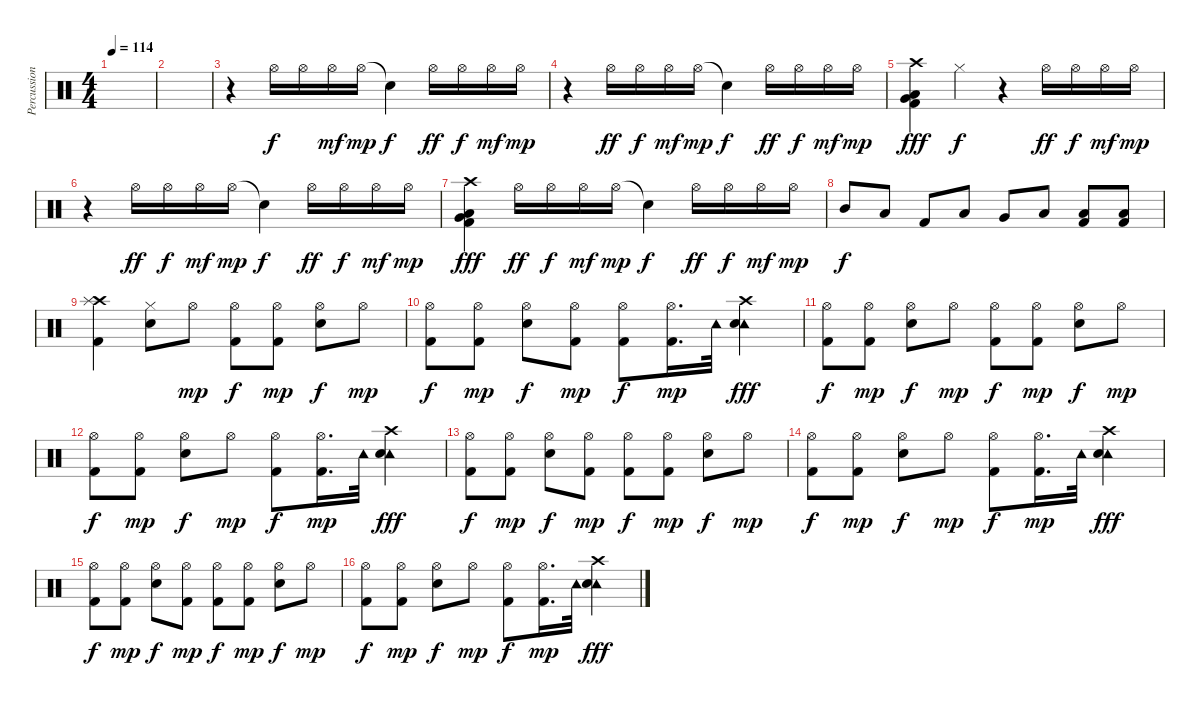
\track ("Percussion" "Percussion") {instrument percussion}
\staff {score}
\articulation defaults
\ts (4 4)
\tempo 114
\clef neutral
\ks c
|
|
r.4 "Hi-Hat (open)".16 "Hi-Hat (open)".16{dy f} "Hi-Hat (open)".16{dy mf} "Hi-Hat (open)".16{dy mp} "Snare (hit)"{t}.4{dy f} "Hi-Hat (open)".16{dy ff} "Hi-Hat (open)".16{dy f} "Hi-Hat (open)".16{dy mf} "Hi-Hat (open)".16{dy mp} |
r.4 "Hi-Hat (open)".16{dy ff} "Hi-Hat (open)".16{dy f} "Hi-Hat (open)".16{dy mf} "Hi-Hat (open)".16{dy mp} "Snare (hit)"{t}.4{dy f} "Hi-Hat (open)".16{dy ff} "Hi-Hat (open)".16{dy f} "Hi-Hat (open)".16{dy mf} "Hi-Hat (open)".16{dy mp} |
("Crash high (hit)" "Low Tom (hit)" "Very Low Tom (hit)" "Kick (hit) 2").4{dy fff} "Hi-Hat (closed)".4{dy f} r.4 "Hi-Hat (open)".16{dy ff} "Hi-Hat (open)".16{dy f} "Hi-Hat (open)".16{dy mf} "Hi-Hat (open)".16{dy mp} |
r.4 "Hi-Hat (open)".16{dy ff} "Hi-Hat (open)".16{dy f} "Hi-Hat (open)".16{dy mf} "Hi-Hat (open)".16{dy mp} "Snare (hit)"{t}.4{dy f} "Hi-Hat (open)".16{dy ff} "Hi-Hat (open)".16{dy f} "Hi-Hat (open)".16{dy mf} "Hi-Hat (open)".16{dy mp} |
("Crash high (hit)" "Very Low Tom (hit)" "Low Tom (hit)" "Kick (hit) 2").4{dy fff} "Hi-Hat (open)".16{dy ff} "Hi-Hat (open)".16{dy f} "Hi-Hat (open)".16{dy mf} "Hi-Hat (open)".16{dy mp} "Snare (hit)"{t}.4{dy f} "Hi-Hat (open)".16{dy ff} "Hi-Hat (open)".16{dy f} "Hi-Hat (open)".16{dy mf} "Hi-Hat (open)".16{dy mp} |
"Mid Tom (hit)".8{dy f} "Low Tom (hit)".8 "Kick (hit) 2".8 "Low Tom (hit)".8 "Very Low Tom (hit)".8 "Low Floor Tom (hit)".8 ("Low Floor Tom (hit)" "Kick (hit) 2").8 ("Low Floor Tom (hit)" "Kick (hit) 2").8 |
("Crash high (hit)" "Splash (hit)" "Kick (hit) 2").4 ("Hi-Hat (closed)" "Snare (hit) 2").8 "Hi-Hat (open)".8{dy mp} ("Hi-Hat (open)" "Kick (hit) 2").8{dy f} ("Hi-Hat (open)" "Kick (hit) 2").8{dy mp} ("Hi-Hat (open)" "Snare (hit) 2").8{dy f} "Hi-Hat (open)".8{dy mp} |
("Hi-Hat (open)" "Kick (hit) 2").8{dy f} ("Hi-Hat (open)" "Kick (hit) 2").8{dy mp} ("Hi-Hat (open)" "Snare (hit) 2").8{dy f} ("Hi-Hat (open)" "Kick (hit) 2").8{dy mp} ("Hi-Hat (open)" "Kick (hit) 2").8{dy f} ("Hi-Hat (open)" "Kick (hit) 2").16{d dy mp} "Tambourine (hit)".32 ("Crash high (hit)" "Tambourine (hit)" "Snare (hit) 2").4{dy fff} |
("Hi-Hat (open)" "Kick (hit) 2").8{dy f} ("Hi-Hat (open)" "Kick (hit) 2").8{dy mp} ("Hi-Hat (open)" "Snare (hit) 2").8{dy f} "Hi-Hat (open)".8{dy mp} ("Hi-Hat (open)" "Kick (hit) 2").8{dy f} ("Hi-Hat (open)" "Kick (hit) 2").8{dy mp} ("Hi-Hat (open)" "Snare (hit) 2").8{dy f} "Hi-Hat (open)".8{dy mp} |
("Hi-Hat (open)" "Kick (hit) 2").8{dy f} ("Hi-Hat (open)" "Kick (hit) 2").8{dy mp} ("Hi-Hat (open)" "Snare (hit) 2").8{dy f} "Hi-Hat (open)".8{dy mp} ("Hi-Hat (open)" "Kick (hit) 2").8{dy f} ("Hi-Hat (open)" "Kick (hit) 2").16{d dy mp} "Tambourine (hit)".32 ("Crash high (hit)" "Tambourine (hit)" "Snare (hit) 2").4{dy fff} |
("Hi-Hat (open)" "Kick (hit) 2").8{dy f} ("Hi-Hat (open)" "Kick (hit) 2").8{dy mp} ("Hi-Hat (open)" "Snare (hit) 2").8{dy f} ("Hi-Hat (open)" "Kick (hit) 2").8{dy mp} ("Hi-Hat (open)" "Kick (hit) 2").8{dy f} ("Hi-Hat (open)" "Kick (hit) 2").8{dy mp} ("Hi-Hat (open)" "Snare (hit) 2").8{dy f} "Hi-Hat (open)".8{dy mp} |
("Hi-Hat (open)" "Kick (hit) 2").8{dy f} ("Hi-Hat (open)" "Kick (hit) 2").8{dy mp} ("Hi-Hat (open)" "Snare (hit) 2").8{dy f} "Hi-Hat (open)".8{dy mp} ("Hi-Hat (open)" "Kick (hit) 2").8{dy f} ("Hi-Hat (open)" "Kick (hit) 2").16{d dy mp} "Tambourine (hit)".32 ("Crash high (hit)" "Tambourine (hit)" "Snare (hit) 2").4{dy fff} |
("Hi-Hat (open)" "Kick (hit) 2").8{dy f} ("Hi-Hat (open)" "Kick (hit) 2").8{dy mp} ("Hi-Hat (open)" "Snare (hit) 2").8{dy f} ("Hi-Hat (open)" "Kick (hit) 2").8{dy mp} ("Hi-Hat (open)" "Kick (hit) 2").8{dy f} ("Hi-Hat (open)" "Kick (hit) 2").8{dy mp} ("Hi-Hat (open)" "Snare (hit) 2").8{dy f} "Hi-Hat (open)".8{dy mp} |
("Hi-Hat (open)" "Kick (hit) 2").8{dy f} ("Hi-Hat (open)" "Kick (hit) 2").8{dy mp} ("Hi-Hat (open)" "Snare (hit) 2").8{dy f} "Hi-Hat (open)".8{dy mp} ("Hi-Hat (open)" "Kick (hit) 2").8{dy f} ("Hi-Hat (open)" "Kick (hit) 2").16{d dy mp} "Tambourine (hit)".32 ("Crash high (hit)" "Tambourine (hit)" "Snare (hit) 2").4{dy fff}
